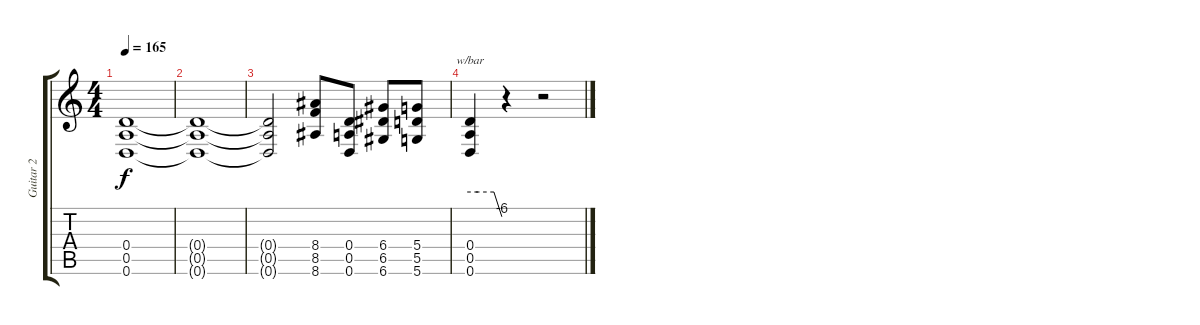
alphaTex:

\track ("Guitar 2" "Guitar 2") {instrument distortionguitar}
\staff {score tabs}
\tuning (E4 B3 G3 D3 A2 D2) {hide}
\ts (4 4)
\tempo 165
\clef g2
\ks c
(0.4{t} 0.5{t} 0.6{t}).1{dy f} |
(0.4{t} 0.5{t} 0.6{t}).1 |
(0.4{t} 0.5{t} 0.6{t}).2 (8.4 8.5 8.6).8 (0.4 0.5 0.6).8 (6.4 6.5 6.6).8 (5.4 5.5 5.6).8 |
(0.4 0.5 0.6).4{tbe (custom default 0 0 15 0 45 0 60 -24)} r.4 r.2
